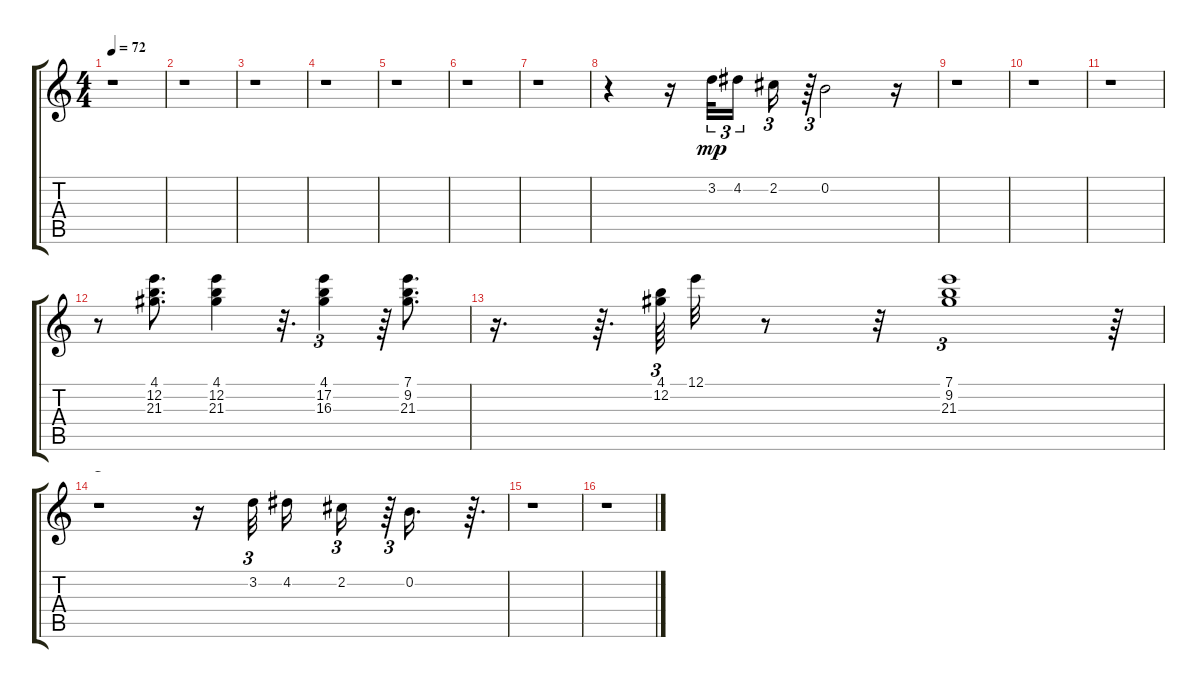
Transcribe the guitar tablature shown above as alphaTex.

\track "" {instrument acousticguitarsteel}
\staff {score tabs}
\tuning (E4 B3 G3 D3 A2 E2) {hide}
\ts (4 4)
\tempo 72
\clef g2
\ks c
r.1{dy mp} |
r.1 |
r.1 |
r.1 |
r.1 |
r.1 |
r.1 |
r.4 r.16 3.2.32{tu (3 2)} 4.2.16{tu (3 2)} 2.2.16{tu (3 2)} r.64{tu (3 2)} 0.2.2 r.16 |
r.1 |
r.1 |
r.1 |
r.8 (4.1 12.2 21.3).8{d} (4.1 12.2 21.3).4 r.32{d} (4.1 17.2 16.3).4{tu (3 2)} r.64 (7.1 9.2 21.3).8{d} |
r.16{d} r.64{d} (4.1 12.2).64{tu (3 2)} 12.1.32 r.8 r.32 (7.1 9.2 21.3).1{tu (3 2)} r.64 |
r.1{tu (3 2)} r.16 3.2.32{tu (3 2)} 4.2.16 2.2.16{tu (3 2)} r.64{tu (3 2)} 0.2.16{d} r.64{d} |
r.1 |
r.1
